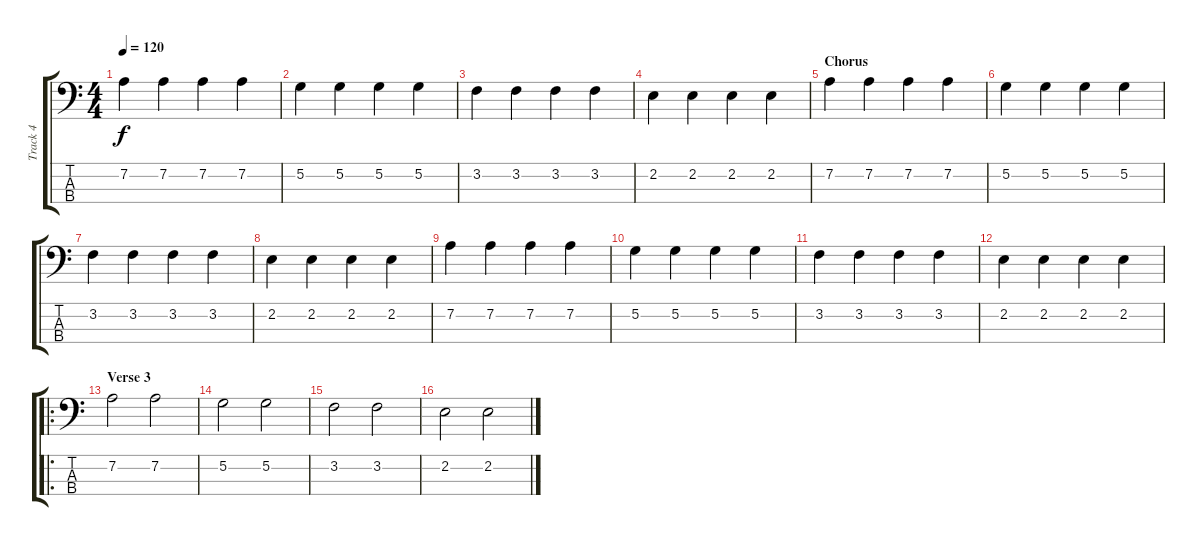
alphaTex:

\track ("Track 4" "Track 4") {instrument electricbassfinger}
\staff {score tabs}
\tuning (G2 D2 A1 E1) {hide}
\ts (4 4)
\tempo 120
\clef f4
\ks c
7.2.4{dy f} 7.2.4 7.2.4 7.2.4 |
5.2.4 5.2.4 5.2.4 5.2.4 |
3.2.4 3.2.4 3.2.4 3.2.4 |
2.2.4 2.2.4 2.2.4 2.2.4 |
\section ("" "Chorus")
7.2.4 7.2.4 7.2.4 7.2.4 |
5.2.4 5.2.4 5.2.4 5.2.4 |
3.2.4 3.2.4 3.2.4 3.2.4 |
2.2.4 2.2.4 2.2.4 2.2.4 |
7.2.4 7.2.4 7.2.4 7.2.4 |
5.2.4 5.2.4 5.2.4 5.2.4 |
3.2.4 3.2.4 3.2.4 3.2.4 |
2.2.4 2.2.4 2.2.4 2.2.4 |
\ro
\section ("" "Verse 3")
7.2.2 7.2.2 |
5.2.2 5.2.2 |
3.2.2 3.2.2 |
2.2.2 2.2.2
